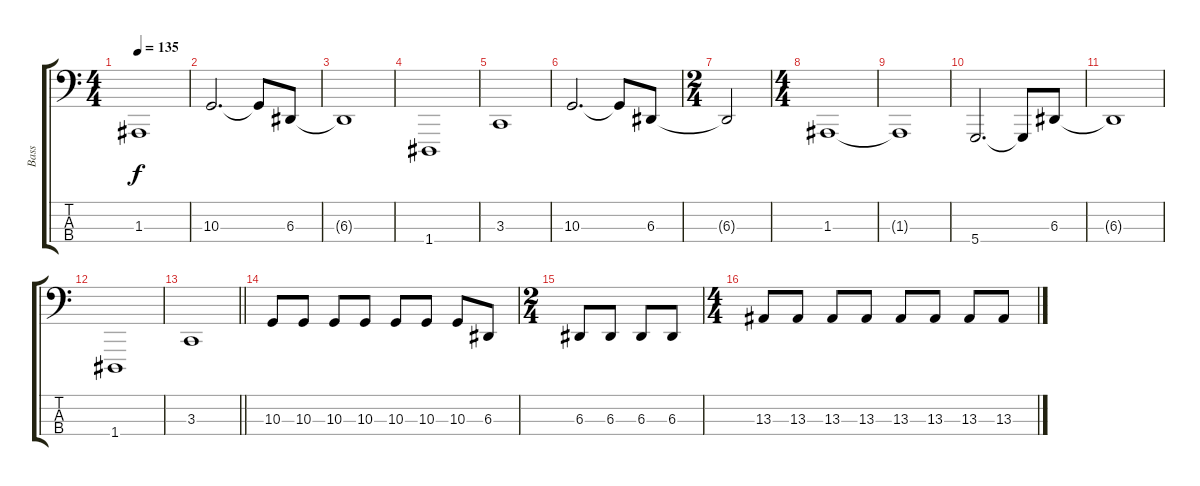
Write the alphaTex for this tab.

\track ("Bass" "Bass") {instrument lead8bassandlead}
\staff {score tabs}
\tuning (G2 D2 A1 D1) {hide}
\ts (4 4)
\tempo 135
\clef f4
\ks c
1.3{t}.1{dy f} |
10.3.2{d} 10.3{t}.8 6.3.8 |
6.3{t}.1 |
1.4.1 |
3.3.1 |
10.3.2{d} 10.3{t}.8 6.3.8 |
\ts (2 4)
6.3{t}.2 |
\ts (4 4)
1.3.1 |
1.3{t}.1 |
5.4.2{d} 5.4{t}.8 6.3.8 |
6.3{t}.1 |
1.4.1 |
\barLineRight lightlight
3.3.1 |
\section ("" "")
10.3.8{volume 16 instrument lead8bassandlead} 10.3.8 10.3.8 10.3.8 10.3.8 10.3.8 10.3.8 6.3.8 |
\ts (2 4)
6.3.8 6.3.8 6.3.8 6.3.8 |
\ts (4 4)
13.3.8 13.3.8 13.3.8 13.3.8 13.3.8 13.3.8 13.3.8 13.3.8
